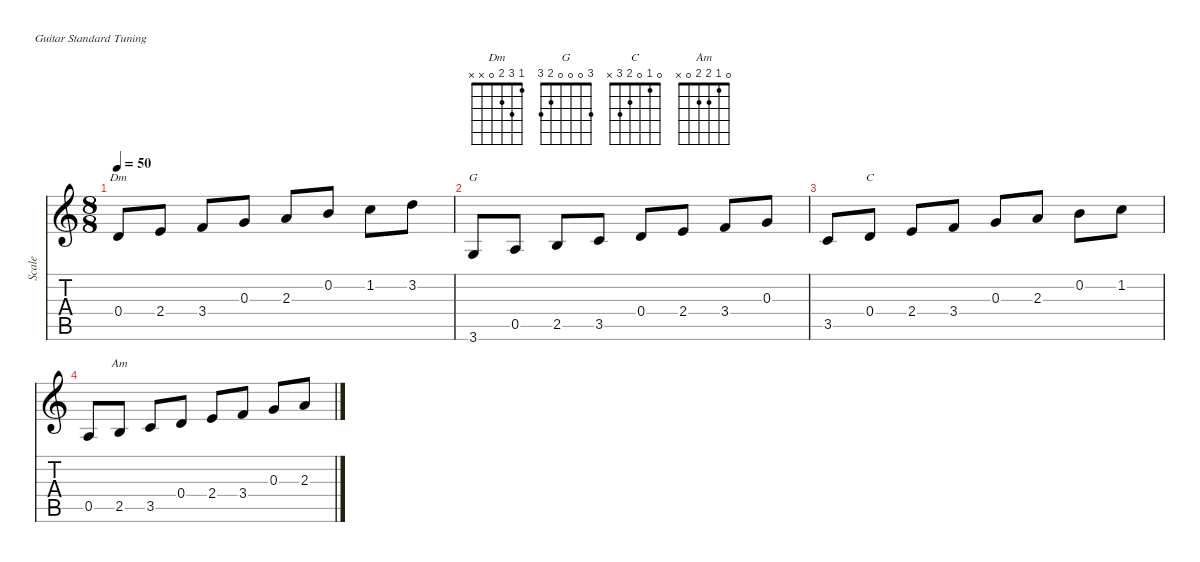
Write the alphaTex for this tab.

\defaultSystemsLayout 4
\hideDynamics
\bracketExtendMode nobrackets
\track ("Scale" "Scale") {defaultSystemsLayout 4 instrument acousticguitarsteel}
\staff {score tabs}
\tuning (E4 B3 G3 D3 A2 E2)
\chord ("Dm" 1 3 2 0 x x) {showfingering false}
\chord ("G" 3 0 0 0 2 3) {showfingering false}
\chord ("C" 0 1 0 2 3 x) {showfingering false}
\chord ("Am" 0 1 2 2 0 x) {showfingering false}
\ts (8 8)
\beaming (8 2 2 2 2)
\tempo 50
\clef g2
\ks c
0.4.8{ch "Dm" dy mf instrument acousticguitarsteel beam Up} 2.4.8{beam Up} 3.4.8{beam Up} 0.3.8{beam Up} 2.3.8{beam Up} 0.2.8{beam Up} 1.2.8{beam Down} 3.2.8{beam Down} |
3.6.8{ch "G" beam Up} 0.5.8{beam Up} 2.5.8{beam Up} 3.5.8{beam Up} 0.4.8{beam Up} 2.4.8{beam Up} 3.4.8{beam Up} 0.3.8{beam Up} |
3.5.8{beam Up} 0.4.8{ch "C" beam Up} 2.4.8{beam Up} 3.4.8{beam Up} 0.3.8{beam Up} 2.3.8{beam Up} 0.2.8{beam Down} 1.2.8{beam Down} |
0.5.8{beam Up} 2.5.8{ch "Am" beam Up} 3.5.8{beam Up} 0.4.8{beam Up} 2.4.8{beam Up} 3.4.8{beam Up} 0.3.8{beam Up} 2.3.8{beam Up}
